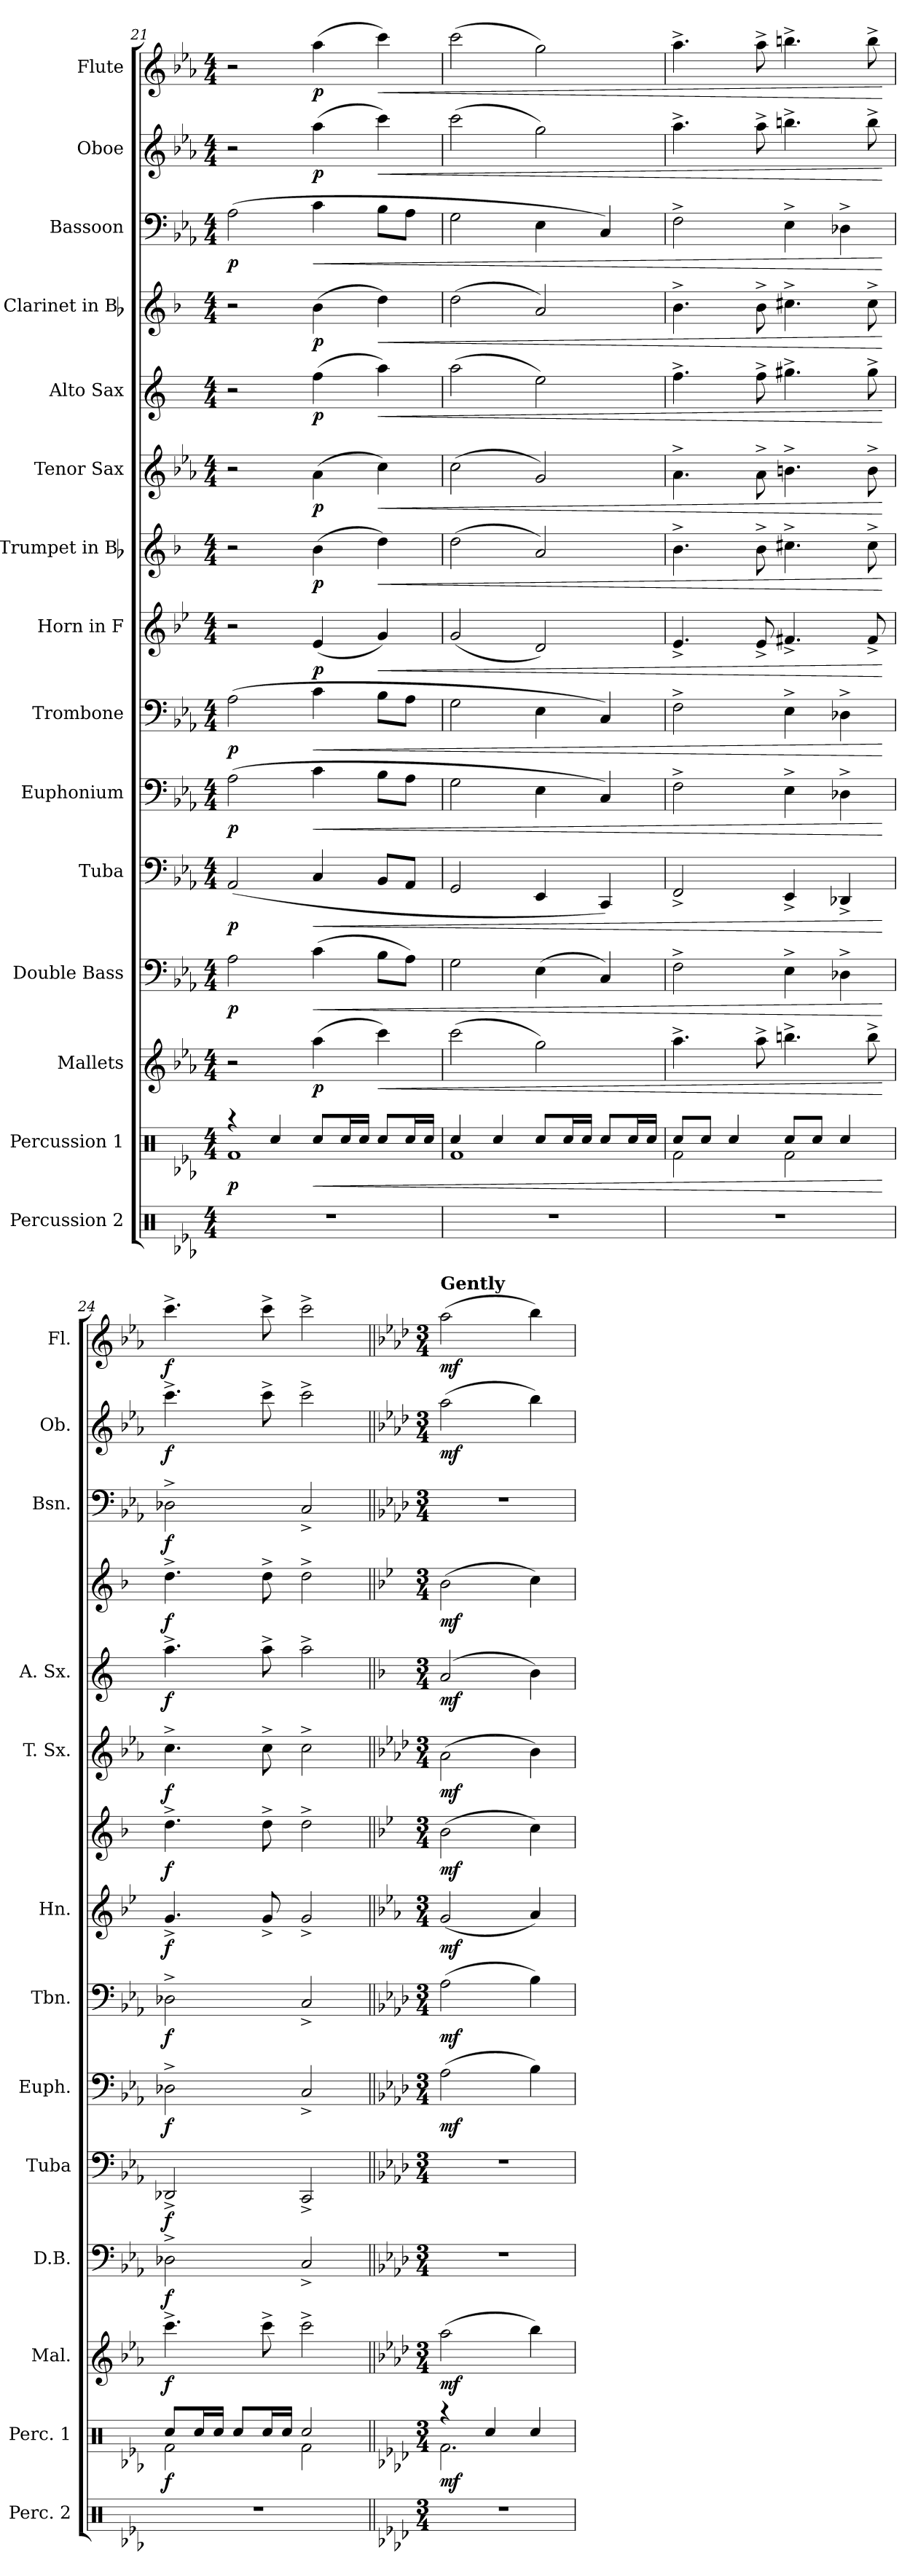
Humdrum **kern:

**kern	**kern	**dynam	**kern	**dynam	**kern	**dynam	**kern	**dynam	**kern	**dynam	**kern	**dynam	**kern	**dynam	**kern	**dynam	**kern	**dynam	**kern	**dynam	**kern	**dynam	**kern	**dynam	**kern	**dynam	**kern	**dynam
*part15	*part14	*part14	*part13	*part13	*part12	*part12	*part11	*part11	*part10	*part10	*part9	*part9	*part8	*part8	*part7	*part7	*part6	*part6	*part5	*part5	*part4	*part4	*part3	*part3	*part2	*part2	*part1	*part1
*staff15	*staff14	*staff14	*staff13	*staff13	*staff12	*staff12	*staff11	*staff11	*staff10	*staff10	*staff9	*staff9	*staff8	*staff8	*staff7	*staff7	*staff6	*staff6	*staff5	*staff5	*staff4	*staff4	*staff3	*staff3	*staff2	*staff2	*staff1	*staff1
*I"Percussion 2	*I"Percussion 1	*	*I"Mallets	*	*I"Double Bass	*	*I"Tuba	*	*I"Euphonium	*	*I"Trombone	*	*I"Horn in F	*	*I"Trumpet in Bb	*	*I"Tenor Sax	*	*I"Alto Sax	*	*I"Clarinet in Bb	*	*I"Bassoon	*	*I"Oboe	*	*I"Flute	*
*I'Perc. 2	*I'Perc. 1	*	*I'Mal.	*	*I'D.B.	*	*I'Tuba	*	*I'Euph.	*	*I'Tbn.	*	*I'Hn.	*	*	*	*I'T. Sx.	*	*I'A. Sx.	*	*	*	*I'Bsn.	*	*I'Ob.	*	*I'Fl.	*
*clefX	*clefX	*	*clefG2	*	*clefF4	*	*clefF4	*	*clefF4	*	*clefF4	*	*clefG2	*	*clefG2	*	*clefG2	*	*clefG2	*	*clefG2	*	*clefF4	*	*clefG2	*	*clefG2	*
*	*	*	*	*	*ITrd7c12	*	*	*	*	*	*	*	*ITrd4c7	*	*ITrd1c2	*	*ITrd8c14	*	*ITrd5c9	*	*ITrd1c2	*	*	*	*	*	*	*
*k[b-e-a-]	*k[b-e-a-]	*	*k[b-e-a-]	*	*k[b-e-a-]	*	*k[b-e-a-]	*	*k[b-e-a-]	*	*k[b-e-a-]	*	*k[b-e-a-]	*	*k[b-e-a-]	*	*k[b-e-a-]	*	*k[b-e-a-]	*	*k[b-e-a-]	*	*k[b-e-a-]	*	*k[b-e-a-]	*	*k[b-e-a-]	*
*c:	*c:	*	*c:	*	*c:	*	*c:	*	*c:	*	*c:	*	*c:	*	*c:	*	*c:	*	*c:	*	*c:	*	*c:	*	*c:	*	*c:	*
*M4/4	*M4/4	*	*M4/4	*	*M4/4	*	*M4/4	*	*M4/4	*	*M4/4	*	*M4/4	*	*M4/4	*	*M4/4	*	*M4/4	*	*M4/4	*	*M4/4	*	*M4/4	*	*M4/4	*
=21	=21	=21	=21	=21	=21	=21	=21	=21	=21	=21	=21	=21	=21	=21	=21	=21	=21	=21	=21	=21	=21	=21	=21	=21	=21	=21	=21	=21
*	*^	*	*	*	*	*	*	*	*	*	*	*	*	*	*	*	*	*	*	*	*	*	*	*	*	*	*	*
!	!	!	!LO:DY:b	!	!	!	!LO:DY:b	!	!LO:DY:b	!	!LO:DY:b	!	!LO:DY:b	!	!	!	!	!	!	!	!	!	!	!	!LO:DY:b	!	!	!	!
1r	4raa	1Rf	p	2r	.	2AA-\	p	(<2AA-/	p	(>2A-\	p	(>2A-\	p	2r	.	2r	.	2r	.	2r	.	2r	.	(>2A-\	p	2r	.	2r	.
.	4Rcc/	.	.	.	.	.	.	.	.	.	.	.	.	.	.	.	.	.	.	.	.	.	.	.	.	.	.	.	.
!	!	!	!LO:HP:b	!	!LO:DY:b	!	!LO:HP:b	!	!LO:HP:b	!	!LO:HP:b	!	!LO:HP:b	!	!LO:DY:b	!	!LO:DY:b	!	!LO:DY:b	!	!LO:DY:b	!	!LO:DY:b	!	!LO:HP:b	!	!LO:DY:b	!	!LO:DY:b
.	8Rcc/L	.	<	(>4aa-\	p	(>4C\	<	4C/	<	4c\	<	4c\	<	(<4A-/	p	(>4a-\	p	(>4A-\	p	(>4a-\	p	(>4a-\	p	4c\	<	(>4aa-\	p	(>4aa-\	p
.	16Rcc/L	.	.	.	.	.	.	.	.	.	.	.	.	.	.	.	.	.	.	.	.	.	.	.	.	.	.	.	.
.	16Rcc/JJ	.	.	.	.	.	.	.	.	.	.	.	.	.	.	.	.	.	.	.	.	.	.	.	.	.	.	.	.
!	!	!	!	!	!LO:HP:b	!	!	!	!	!	!	!	!	!	!LO:HP:b	!	!LO:HP:b	!	!LO:HP:b	!	!LO:HP:b	!	!LO:HP:b	!	!	!	!LO:HP:b	!	!LO:HP:b
.	8Rcc/L	.	.	4ccc\)	<	8BB-\L	.	8BB-/L	.	8B-\L	.	8B-\L	.	4c/)	<	4cc\)	<	4c\)	<	4cc\)	<	4cc\)	<	8B-\L	.	4ccc\)	<	4ccc\)	<
.	16Rcc/L	.	.	.	.	8AA-\J)	.	8AA-/J	.	8A-\J	.	8A-\J	.	.	.	.	.	.	.	.	.	.	.	8A-\J	.	.	.	.	.
.	16Rcc/JJ	.	.	.	.	.	.	.	.	.	.	.	.	.	.	.	.	.	.	.	.	.	.	.	.	.	.	.	.
=22	=22	=22	=22	=22	=22	=22	=22	=22	=22	=22	=22	=22	=22	=22	=22	=22	=22	=22	=22	=22	=22	=22	=22	=22	=22	=22	=22	=22	=22
1r	4Rcc/	1Rf	.	(>2ccc\	.	2GG\	.	2GG/	.	2G\	.	2G\	.	(<2c/	.	(>2cc\	.	(>2c\	.	(>2cc\	.	(>2cc\	.	2G\	.	(>2ccc\	.	(>2ccc\	.
.	4Rcc/	.	.	.	.	.	.	.	.	.	.	.	.	.	.	.	.	.	.	.	.	.	.	.	.	.	.	.	.
.	8Rcc/L	.	.	2gg\)	.	(>4EE-\	.	4EE-/	.	4E-\	.	4E-\	.	2G/)	.	2g/)	.	2G/)	.	2g\)	.	2g/)	.	4E-\	.	2gg\)	.	2gg\)	.
.	16Rcc/L	.	.	.	.	.	.	.	.	.	.	.	.	.	.	.	.	.	.	.	.	.	.	.	.	.	.	.	.
.	16Rcc/JJ	.	.	.	.	.	.	.	.	.	.	.	.	.	.	.	.	.	.	.	.	.	.	.	.	.	.	.	.
.	8Rcc/L	.	.	.	.	4CC/)	.	4CC/)	.	4C/)	.	4C/)	.	.	.	.	.	.	.	.	.	.	.	4C/)	.	.	.	.	.
.	16Rcc/L	.	.	.	.	.	.	.	.	.	.	.	.	.	.	.	.	.	.	.	.	.	.	.	.	.	.	.	.
.	16Rcc/JJ	.	.	.	.	.	.	.	.	.	.	.	.	.	.	.	.	.	.	.	.	.	.	.	.	.	.	.	.
=23	=23	=23	=23	=23	=23	=23	=23	=23	=23	=23	=23	=23	=23	=23	=23	=23	=23	=23	=23	=23	=23	=23	=23	=23	=23	=23	=23	=23	=23
1r	8Rcc/L	2Rf\	.	4.aa-^>\	.	2FF^>\	.	2FF^</	.	2F^>\	.	2F^>\	.	4.A-^</	.	4.a-^>\	.	4.A-^>\	.	4.a-^>\	.	4.a-^>\	.	2F^>\	.	4.aa-^>\	.	4.aa-^>\	.
.	8Rcc/J	.	.	.	.	.	.	.	.	.	.	.	.	.	.	.	.	.	.	.	.	.	.	.	.	.	.	.	.
.	4Rcc/	.	.	.	.	.	.	.	.	.	.	.	.	.	.	.	.	.	.	.	.	.	.	.	.	.	.	.	.
.	.	.	.	8aa-^>\	.	.	.	.	.	.	.	.	.	8A-^</	.	8a-^>\	.	8A-^>\	.	8a-^>\	.	8a-^>\	.	.	.	8aa-^>\	.	8aa-^>\	.
.	8Rcc/L	2Rf\	.	4.bbn^>\	.	4EE-^>\	.	4EE-^</	.	4E-^>\	.	4E-^>\	.	4.Bn^</	.	4.bn^>\	.	4.Bn^>\	.	4.bn^>\	.	4.bn^>\	.	4E-^>\	.	4.bbn^>\	.	4.bbn^>\	.
.	8Rcc/J	.	.	.	.	.	.	.	.	.	.	.	.	.	.	.	.	.	.	.	.	.	.	.	.	.	.	.	.
.	4Rcc/	.	.	.	.	4DD-X^>\	.	4DD-X^</	.	4D-X^>\	.	4D-X^>\	.	.	.	.	.	.	.	.	.	.	.	4D-X^>\	.	.	.	.	.
.	.	.	.	8bb^>\	.	.	.	.	.	.	.	.	.	8B^</	.	8b^>\	.	8B^>\	.	8b^>\	.	8b^>\	.	.	.	8bb^>\	.	8bb^>\	.
*	*v	*v	*	*	*	*	*	*	*	*	*	*	*	*	*	*	*	*	*	*	*	*	*	*	*	*	*	*	*
.	.	[	.	[	.	[	.	[	.	[	.	[	.	[	.	[	.	[	.	[	.	[	.	[	.	[	.	[
=24	=24	=24	=24	=24	=24	=24	=24	=24	=24	=24	=24	=24	=24	=24	=24	=24	=24	=24	=24	=24	=24	=24	=24	=24	=24	=24	=24	=24
*	*^	*	*	*	*	*	*	*	*	*	*	*	*	*	*	*	*	*	*	*	*	*	*	*	*	*	*	*
!	!	!	!LO:DY:b	!	!LO:DY:b	!	!LO:DY:b	!	!LO:DY:b	!	!LO:DY:b	!	!LO:DY:b	!	!LO:DY:b	!	!LO:DY:b	!	!LO:DY:b	!	!LO:DY:b	!	!LO:DY:b	!	!LO:DY:b	!	!LO:DY:b	!	!LO:DY:b
1r	8Rcc/L	2Rf\	f	4.ccc^>\	f	2DD-X^>\	f	2DD-X^</	f	2D-X^>\	f	2D-X^>\	f	4.c^</	f	4.cc^>\	f	4.c^>\	f	4.cc^>\	f	4.cc^>\	f	2D-X^>\	f	4.ccc^>\	f	4.ccc^>\	f
.	16Rcc/L	.	.	.	.	.	.	.	.	.	.	.	.	.	.	.	.	.	.	.	.	.	.	.	.	.	.	.	.
.	16Rcc/JJ	.	.	.	.	.	.	.	.	.	.	.	.	.	.	.	.	.	.	.	.	.	.	.	.	.	.	.	.
.	8Rcc/L	.	.	.	.	.	.	.	.	.	.	.	.	.	.	.	.	.	.	.	.	.	.	.	.	.	.	.	.
.	16Rcc/L	.	.	8ccc^>\	.	.	.	.	.	.	.	.	.	8c^</	.	8cc^>\	.	8c^>\	.	8cc^>\	.	8cc^>\	.	.	.	8ccc^>\	.	8ccc^>\	.
.	16Rcc/JJ	.	.	.	.	.	.	.	.	.	.	.	.	.	.	.	.	.	.	.	.	.	.	.	.	.	.	.	.
.	2Rcc/	2Rf\	.	2ccc^>\	.	2CC^</	.	2CC^</	.	2C^</	.	2C^</	.	2c^</	.	2cc^>\	.	2c^>\	.	2cc^>\	.	2cc^>\	.	2C^</	.	2ccc^>\	.	2ccc^>\	.
!!LO:PB:g=z
=25||	=25||	=25||	=25||	=25||	=25||	=25||	=25||	=25||	=25||	=25||	=25||	=25||	=25||	=25||	=25||	=25||	=25||	=25||	=25||	=25||	=25||	=25||	=25||	=25||	=25||	=25||	=25||	=25||	=25||
*k[b-e-a-d-]	*k[b-e-a-d-]	*	*	*k[b-e-a-d-]	*	*k[b-e-a-d-]	*	*k[b-e-a-d-]	*	*k[b-e-a-d-]	*	*k[b-e-a-d-]	*	*k[b-e-a-d-]	*	*k[b-e-a-d-]	*	*k[b-e-a-d-]	*	*k[b-e-a-d-]	*	*k[b-e-a-d-]	*	*k[b-e-a-d-]	*	*k[b-e-a-d-]	*	*k[b-e-a-d-]	*
*A-:	*A-:	*	*	*A-:	*	*A-:	*	*A-:	*	*A-:	*	*A-:	*	*A-:	*	*A-:	*	*A-:	*	*A-:	*	*A-:	*	*A-:	*	*A-:	*	*A-:	*
*M3/4	*M3/4	*	*	*M3/4	*	*M3/4	*	*M3/4	*	*M3/4	*	*M3/4	*	*M3/4	*	*M3/4	*	*M3/4	*	*M3/4	*	*M3/4	*	*M3/4	*	*M3/4	*	*M3/4	*
*	*	*	*	*	*	*	*	*	*	*	*	*	*	*	*	*	*	*	*	*	*	*	*	*	*	*	*	*MM92	*
!	!	!	!	!	!	!	!	!	!	!	!	!	!	!	!	!	!	!	!	!	!	!	!	!	!	!	!	!LO:TX:a:B:t=Gently	!
!	!	!	!LO:DY:b	!	!LO:DY:b	!	!	!	!	!	!LO:DY:b	!	!LO:DY:b	!	!LO:DY:b	!	!LO:DY:b	!	!LO:DY:b	!	!LO:DY:b	!	!LO:DY:b	!	!	!	!LO:DY:b	!	!LO:DY:b
2.r	4raa	2.Rf\	mf	(>2aa-\	mf	2.r	.	2.r	.	(>2A-\	mf	(>2A-\	mf	(<2c/	mf	(>2a-\	mf	(>2A-\	mf	(2c/	mf	(>2a-\	mf	2.r	.	(>2aa-\	mf	(>2aa-\	mf
.	4Rcc/	.	.	.	.	.	.	.	.	.	.	.	.	.	.	.	.	.	.	.	.	.	.	.	.	.	.	.	.
.	4Rcc/	.	.	4bb-\)	.	.	.	.	.	4B-\)	.	4B-\)	.	4d-/)	.	4b-\)	.	4B-\)	.	4d-\)	.	4b-\)	.	.	.	4bb-\)	.	4bb-\)	.
*	*v	*v	*	*	*	*	*	*	*	*	*	*	*	*	*	*	*	*	*	*	*	*	*	*	*	*	*	*	*
=	=	=	=	=	=	=	=	=	=	=	=	=	=	=	=	=	=	=	=	=	=	=	=	=	=	=	=	=
*-	*-	*-	*-	*-	*-	*-	*-	*-	*-	*-	*-	*-	*-	*-	*-	*-	*-	*-	*-	*-	*-	*-	*-	*-	*-	*-	*-	*-
